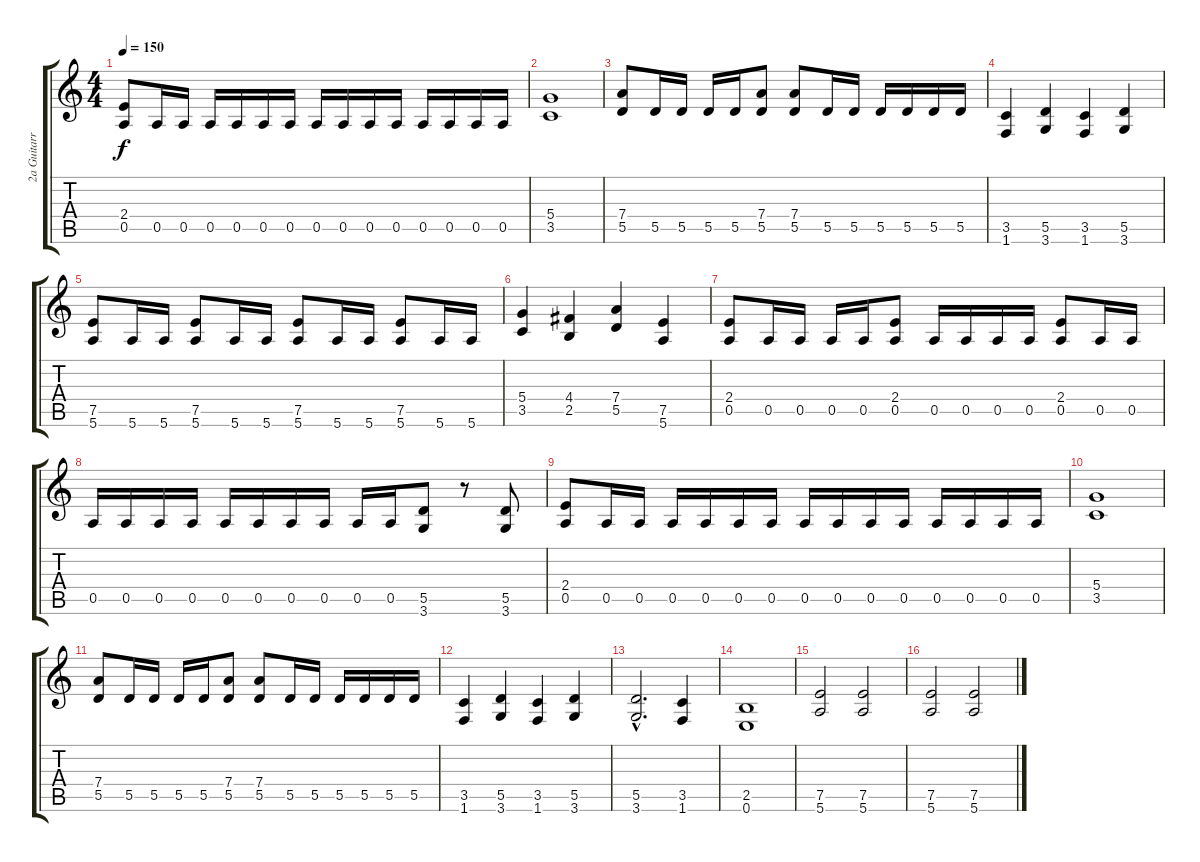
\track ("2a Guitarra" "2a Guitarr") {instrument distortionguitar}
\staff {score tabs}
\tuning (E4 B3 G3 D3 A2 E2) {hide}
\ts (4 4)
\tempo 150
\clef g2
\ks c
(2.4 0.5).8{dy f} 0.5.16 0.5.16 0.5.16 0.5.16 0.5.16 0.5.16 0.5.16 0.5.16 0.5.16 0.5.16 0.5.16 0.5.16 0.5.16 0.5.16 |
(5.4 3.5).1 |
(7.4 5.5).8 5.5.16 5.5.16 5.5.16 5.5.16 (7.4 5.5).8 (7.4 5.5).8 5.5.16 5.5.16 5.5.16 5.5.16 5.5.16 5.5.16 |
(3.5 1.6).4 (5.5 3.6).4 (3.5 1.6).4 (5.5 3.6).4 |
(7.5 5.6).8 5.6.16 5.6.16 (7.5 5.6).8 5.6.16 5.6.16 (7.5 5.6).8 5.6.16 5.6.16 (7.5 5.6).8 5.6.16 5.6.16 |
(5.4 3.5).4 (4.4 2.5).4 (7.4 5.5).4 (7.5 5.6).4 |
(2.4 0.5).8 0.5.16 0.5.16 0.5.16 0.5.16 (2.4 0.5).8 0.5.16 0.5.16 0.5.16 0.5.16 (2.4 0.5).8 0.5.16 0.5.16 |
0.5.16 0.5.16 0.5.16 0.5.16 0.5.16 0.5.16 0.5.16 0.5.16 0.5.16 0.5.16 (5.5 3.6).8 r.8 (5.5 3.6).8 |
(2.4 0.5).8 0.5.16 0.5.16 0.5.16 0.5.16 0.5.16 0.5.16 0.5.16 0.5.16 0.5.16 0.5.16 0.5.16 0.5.16 0.5.16 0.5.16 |
(5.4 3.5).1 |
(7.4 5.5).8 5.5.16 5.5.16 5.5.16 5.5.16 (7.4 5.5).8 (7.4 5.5).8 5.5.16 5.5.16 5.5.16 5.5.16 5.5.16 5.5.16 |
(3.5 1.6).4 (5.5 3.6).4 (3.5 1.6).4 (5.5 3.6).4 |
(5.5{hac} 3.6{hac}).2{d} (3.5 1.6).4 |
(2.5 0.6).1 |
(7.5 5.6).2 (7.5 5.6).2 |
(7.5 5.6).2 (7.5 5.6).2
